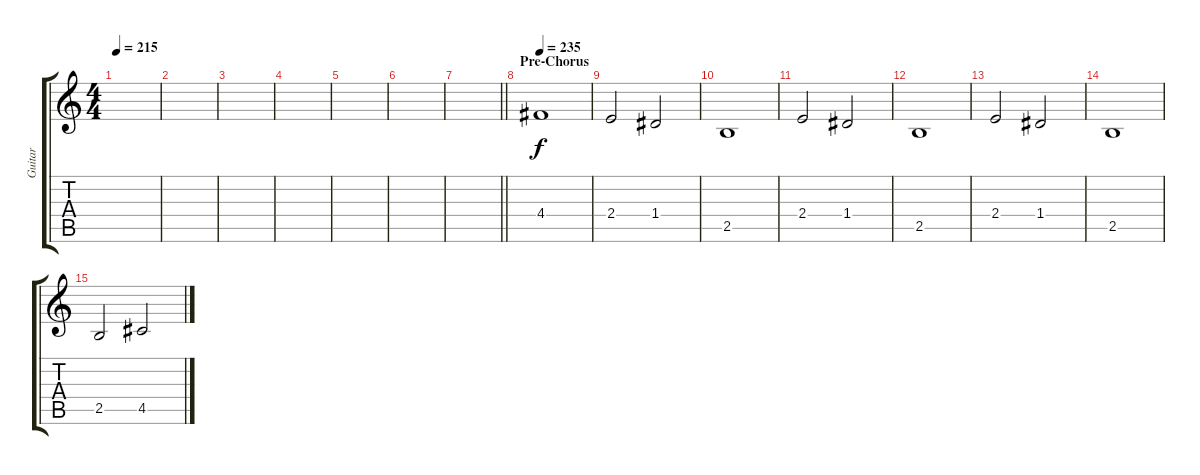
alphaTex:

\track ("Guitar" "Guitar") {instrument distortionguitar}
\staff {score tabs}
\tuning (E4 B3 G3 D3 A2 E2) {hide}
\ts (4 4)
\tempo 215
\clef g2
\ks c
|
|
|
|
|
|
\barLineRight lightlight
|
\section ("" "Pre-Chorus")
\tempo 235
4.4.1 |
2.4.2 1.4.2 |
2.5.1 |
2.4.2 1.4.2 |
2.5.1 |
2.4.2 1.4.2 |
2.5.1 |
2.5.2 4.5.2
